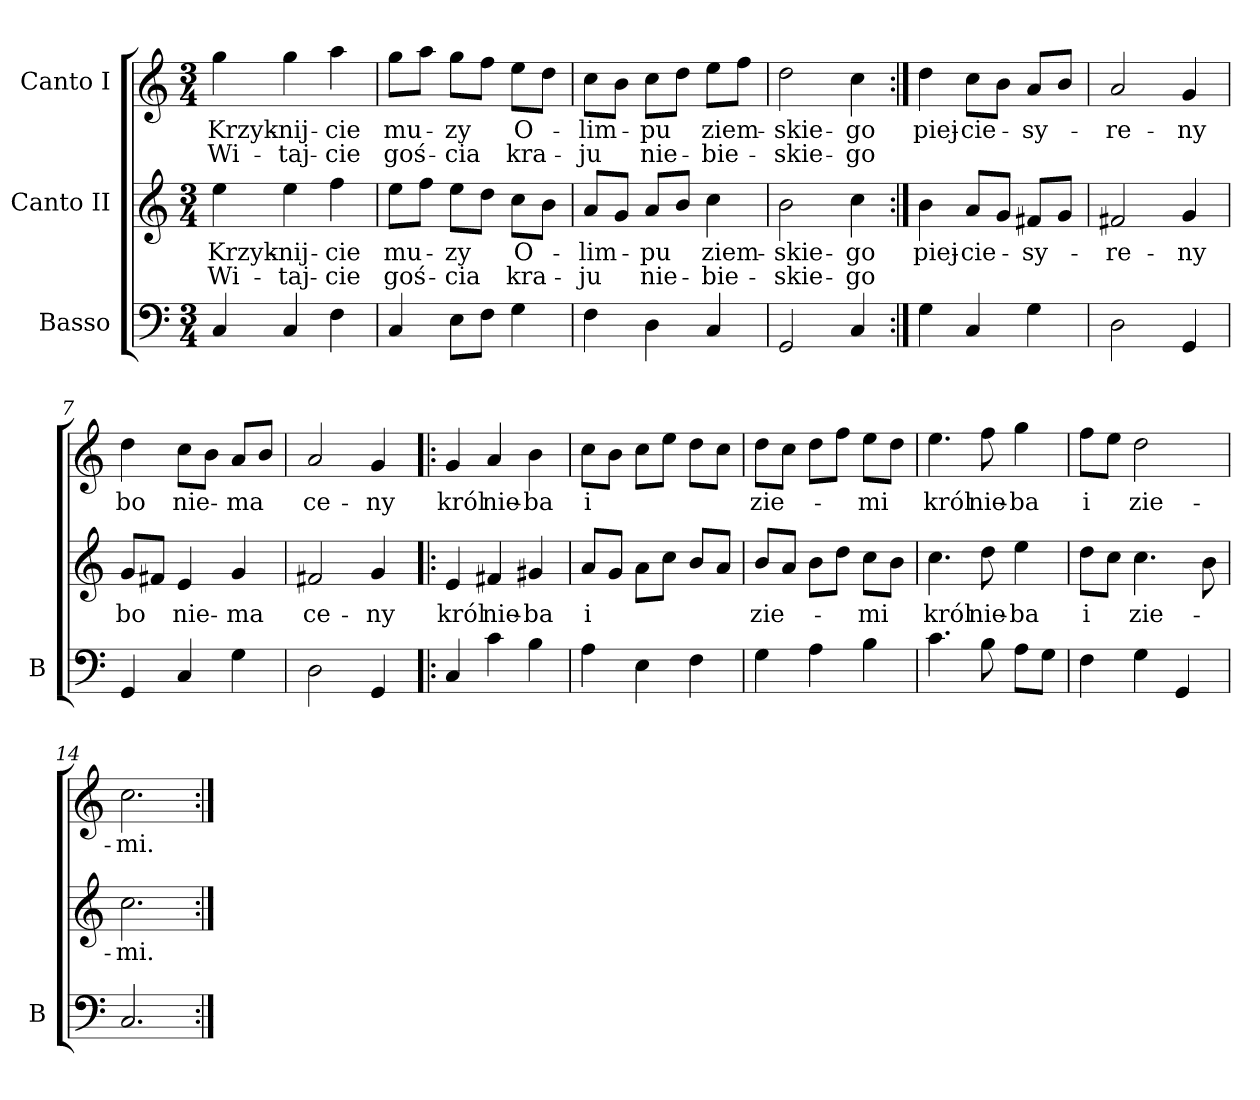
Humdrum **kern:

**kern	**kern	**text	**text	**kern	**text	**text
*part3	*part2	*part2	*part2	*part1	*part1	*part1
*staff3	*staff2	*staff2	*staff2	*staff1	*staff1	*staff1
*I"Basso	*I"Canto II	*	*	*I"Canto I	*	*
*I'B	*	*	*	*	*	*
*clefF4	*clefG2	*	*	*clefG2	*	*
*k[]	*k[]	*	*	*k[]	*	*
*M3/4	*M3/4	*	*	*M3/4	*	*
=1	=1	=1	=1	=1	=1	=1
4C/	4ee\	Krzyk-	Wi-	4gg\	Krzyk-	Wi-
4C/	4ee\	-nij-	-taj-	4gg\	-nij-	-taj-
4F\	4ff\	-cie	-cie	4aa\	-cie	-cie
=2	=2	=2	=2	=2	=2	=2
4C/	8ee\L	mu-	goś-	8gg\L	mu-	goś-
.	8ff\J	.	.	8aa\J	.	.
8E\L	8ee\L	-zy	-cia	8gg\L	-zy	-cia
8F\J	8dd\J	.	.	8ff\J	.	.
4G\	8cc\L	O-	kra-	8ee\L	O-	kra-
.	8b\J	.	.	8dd\J	.	.
=3	=3	=3	=3	=3	=3	=3
4F\	8a/L	-lim-	-ju	8cc\L	-lim-	-ju
.	8g/J	.	.	8b\J	.	.
4D\	8a/L	-pu	nie-	8cc\L	-pu	nie-
.	8b/J	.	.	8dd\J	.	.
4C/	4cc\	ziem-	-bie-	8ee\L	ziem-	-bie-
.	.	.	.	8ff\J	.	.
=4	=4	=4	=4	=4	=4	=4
2GG/	2b\	-skie-	-skie-	2dd\	-skie-	-skie-
4C/	4cc\	-go	-go	4cc\	-go	-go
=5:|!	=5:|!	=5:|!	=5:|!	=5:|!	=5:|!	=5:|!
4G\	4b\	piej-	.	4dd\	piej-	.
4C/	8a/L	-cie-	.	8cc\L	-cie-	.
.	8g/J	.	.	8b\J	.	.
4G\	8f#X/L	-sy-	.	8a/L	-sy-	.
.	8g/J	.	.	8b/J	.	.
=6	=6	=6	=6	=6	=6	=6
2D\	2f#X/	-re-	.	2a/	-re-	.
4GG/	4g/	-ny	.	4g/	-ny	.
=7	=7	=7	=7	=7	=7	=7
4GG/	8g/L	bo	.	4dd\	bo	.
.	8f#X/J	.	.	.	.	.
4C/	4e/	nie-	.	8cc\L	nie-	.
.	.	.	.	8b\J	.	.
4G\	4g/	-ma	.	8a/L	-ma	.
.	.	.	.	8b/J	.	.
=8	=8	=8	=8	=8	=8	=8
2D\	2f#X/	ce-	.	2a/	ce-	.
4GG/	4g/	-ny	.	4g/	-ny	.
=9!|:	=9!|:	=9!|:	=9!|:	=9!|:	=9!|:	=9!|:
4C/	4e/	król	.	4g/	król	.
4c\	4f#X/	nie-	.	4a/	nie-	.
4B\	4g#X/	-ba	.	4b\	-ba	.
=10	=10	=10	=10	=10	=10	=10
4A\	8a/L	i	.	8cc\L	i	.
.	8g/J	.	.	8b\J	.	.
4E\	8a\L	.	.	8cc\L	.	.
.	8cc\J	.	.	8ee\J	.	.
4F\	8b/L	.	.	8dd\L	.	.
.	8a/J	.	.	8cc\J	.	.
=11	=11	=11	=11	=11	=11	=11
4G\	8b/L	zie-	.	8dd\L	zie-	.
.	8a/J	.	.	8cc\J	.	.
4A\	8b\L	.	.	8dd\L	.	.
.	8dd\J	.	.	8ff\J	.	.
4B\	8cc\L	-mi	.	8ee\L	-mi	.
.	8b\J	.	.	8dd\J	.	.
=12	=12	=12	=12	=12	=12	=12
4.c\	4.cc\	król	.	4.ee\	król	.
8B\	8dd\	nie-	.	8ff\	nie-	.
8A\L	4ee\	-ba	.	4gg\	-ba	.
8G\J	.	.	.	.	.	.
=13	=13	=13	=13	=13	=13	=13
4F\	8dd\L	i	.	8ff\L	i	.
.	8cc\J	.	.	8ee\J	.	.
4G\	4.cc\	zie-	.	2dd\	zie-	.
4GG/	.	.	.	.	.	.
.	8b\	.	.	.	.	.
=14	=14	=14	=14	=14	=14	=14
2.C/	2.cc\	-mi.	.	2.cc\	-mi.	.
=:|!	=:|!	=:|!	=:|!	=:|!	=:|!	=:|!
*-	*-	*-	*-	*-	*-	*-
